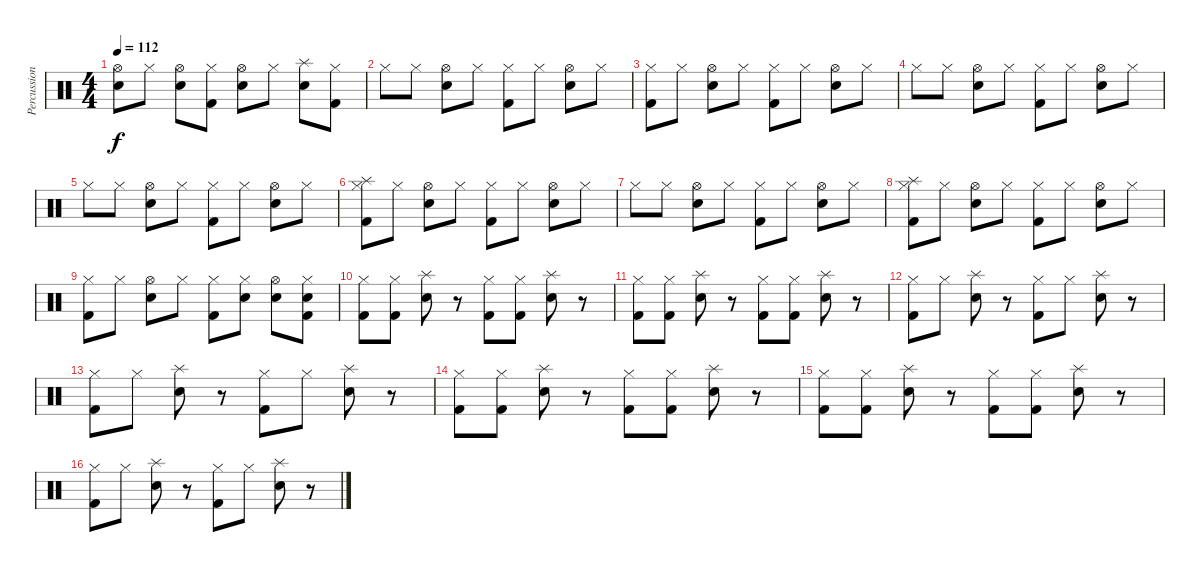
\track ("Percussion" "Percussion") {instrument percussion}
\staff {score}
\articulation defaults
\ts (4 4)
\tempo 112
\clef neutral
\ks c
("Snare (hit) 2" "Hi-Hat (open)").8{dy f} "Hi-Hat (closed)".8 ("Snare (hit) 2" "Hi-Hat (open)").8 ("Hi-Hat (closed)" "Kick (hit) 2").8 ("Snare (hit) 2" "Hi-Hat (open)").8 "Hi-Hat (closed)".8 ("Splash (hit)" "Snare (hit) 2").8 ("Hi-Hat (closed)" "Kick (hit) 2").8 |
"Hi-Hat (closed)".8 "Hi-Hat (closed)".8 ("Snare (hit) 2" "Hi-Hat (open)").8 "Hi-Hat (closed)".8 ("Hi-Hat (closed)" "Kick (hit) 2").8 "Hi-Hat (closed)".8 ("Snare (hit) 2" "Hi-Hat (open)").8 "Hi-Hat (closed)".8 |
("Hi-Hat (closed)" "Kick (hit) 2").8 "Hi-Hat (closed)".8 ("Snare (hit) 2" "Hi-Hat (open)").8 "Hi-Hat (closed)".8 ("Hi-Hat (closed)" "Kick (hit) 2").8 "Hi-Hat (closed)".8 ("Snare (hit) 2" "Hi-Hat (open)").8 "Hi-Hat (closed)".8 |
"Hi-Hat (closed)".8 "Hi-Hat (closed)".8 ("Snare (hit) 2" "Hi-Hat (open)").8 "Hi-Hat (closed)".8 ("Hi-Hat (closed)" "Kick (hit) 2").8 "Hi-Hat (closed)".8 ("Snare (hit) 2" "Hi-Hat (open)").8 "Hi-Hat (closed)".8 |
"Hi-Hat (closed)".8 "Hi-Hat (closed)".8 ("Snare (hit) 2" "Hi-Hat (open)").8 "Hi-Hat (closed)".8 ("Hi-Hat (closed)" "Kick (hit) 2").8 "Hi-Hat (closed)".8 ("Snare (hit) 2" "Hi-Hat (open)").8 "Hi-Hat (closed)".8 |
("Splash (hit)" "Hi-Hat (closed)" "Kick (hit) 2").8 "Hi-Hat (closed)".8 ("Snare (hit) 2" "Hi-Hat (open)").8 "Hi-Hat (closed)".8 ("Hi-Hat (closed)" "Kick (hit) 2").8 "Hi-Hat (closed)".8 ("Snare (hit) 2" "Hi-Hat (open)").8 "Hi-Hat (closed)".8 |
"Hi-Hat (closed)".8 "Hi-Hat (closed)".8 ("Snare (hit) 2" "Hi-Hat (open)").8 "Hi-Hat (closed)".8 ("Hi-Hat (closed)" "Kick (hit) 2").8 "Hi-Hat (closed)".8 ("Snare (hit) 2" "Hi-Hat (open)").8 "Hi-Hat (closed)".8 |
("Splash (hit)" "Hi-Hat (closed)" "Kick (hit) 2").8 "Hi-Hat (closed)".8 ("Snare (hit) 2" "Hi-Hat (open)").8 "Hi-Hat (closed)".8 ("Hi-Hat (closed)" "Kick (hit) 2").8 "Hi-Hat (closed)".8 ("Snare (hit) 2" "Hi-Hat (open)").8 "Hi-Hat (closed)".8 |
("Hi-Hat (closed)" "Kick (hit) 2").8 "Hi-Hat (closed)".8 ("Snare (hit) 2" "Hi-Hat (open)").8 "Hi-Hat (closed)".8 ("Hi-Hat (closed)" "Kick (hit) 2").8 ("Snare (hit) 2" "Hi-Hat (closed)").8 ("Snare (hit) 2" "Hi-Hat (open)").8 ("Snare (hit) 2" "Hi-Hat (closed)" "Kick (hit) 2").8 |
("Hi-Hat (closed)" "Kick (hit) 2").8 ("Hi-Hat (closed)" "Kick (hit) 2").8 ("Snare (hit) 2" "Splash (hit)").8 r.8 ("Hi-Hat (closed)" "Kick (hit) 2").8 ("Hi-Hat (closed)" "Kick (hit) 2").8 ("Snare (hit) 2" "Splash (hit)").8 r.8 |
("Hi-Hat (closed)" "Kick (hit) 2").8 ("Hi-Hat (closed)" "Kick (hit) 2").8 ("Snare (hit) 2" "Splash (hit)").8 r.8 ("Hi-Hat (closed)" "Kick (hit) 2").8 ("Hi-Hat (closed)" "Kick (hit) 2").8 ("Snare (hit) 2" "Splash (hit)").8 r.8 |
("Hi-Hat (closed)" "Kick (hit) 2").8 "Hi-Hat (closed)".8 ("Snare (hit) 2" "Splash (hit)").8 r.8 ("Hi-Hat (closed)" "Kick (hit) 2").8 "Hi-Hat (closed)".8 ("Snare (hit) 2" "Splash (hit)").8 r.8 |
("Hi-Hat (closed)" "Kick (hit) 2").8 "Hi-Hat (closed)".8 ("Snare (hit) 2" "Splash (hit)").8 r.8 ("Hi-Hat (closed)" "Kick (hit) 2").8 "Hi-Hat (closed)".8 ("Snare (hit) 2" "Splash (hit)").8 r.8 |
("Hi-Hat (closed)" "Kick (hit) 2").8 ("Hi-Hat (closed)" "Kick (hit) 2").8 ("Snare (hit) 2" "Splash (hit)").8 r.8 ("Hi-Hat (closed)" "Kick (hit) 2").8 ("Hi-Hat (closed)" "Kick (hit) 2").8 ("Snare (hit) 2" "Splash (hit)").8 r.8 |
("Hi-Hat (closed)" "Kick (hit) 2").8 ("Hi-Hat (closed)" "Kick (hit) 2").8 ("Snare (hit) 2" "Splash (hit)").8 r.8 ("Hi-Hat (closed)" "Kick (hit) 2").8 ("Hi-Hat (closed)" "Kick (hit) 2").8 ("Snare (hit) 2" "Splash (hit)").8 r.8 |
("Hi-Hat (closed)" "Kick (hit) 2").8 "Hi-Hat (closed)".8 ("Snare (hit) 2" "Splash (hit)").8 r.8 ("Hi-Hat (closed)" "Kick (hit) 2").8 "Hi-Hat (closed)".8 ("Snare (hit) 2" "Splash (hit)").8 r.8
